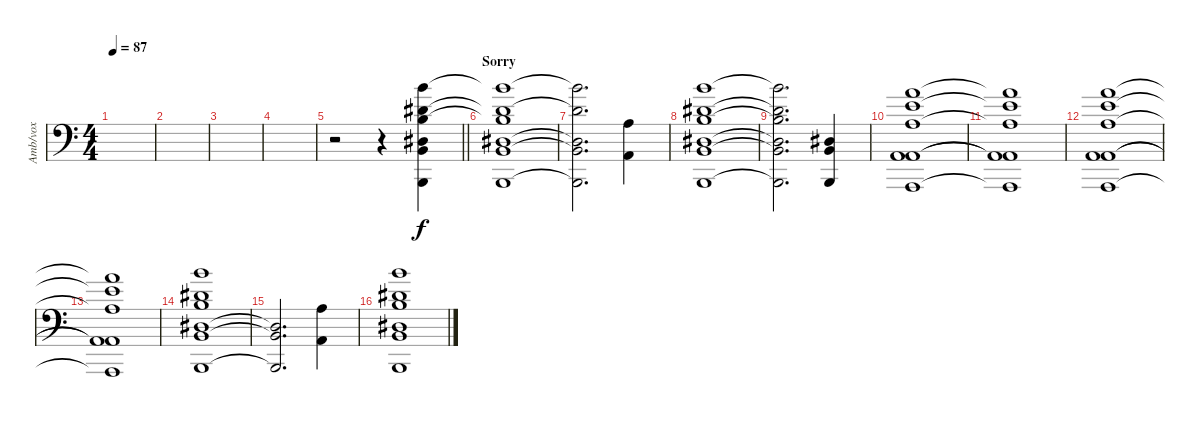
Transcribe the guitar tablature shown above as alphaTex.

\track ("Amb/vox" "Amb/vox") {instrument stringensemble1}
\staff {score}
\tuning (Db4 A3 E3 A2 E2 A1) {hide}
\ts (4 4)
\tempo 87
\clef f4
\ks c
|
|
|
|
\barLineRight lightlight
r.2 r.4 (10.1 6.2 7.3 6.4 7.5 2.6).4{volume 10} |
\section ("" "Sorry ")
(10.1{t} 6.2{t} 7.3{t} 6.4 7.5 2.6).1{volume 13} |
(10.1{t} 6.2{t} 6.4{t} 7.5{t} 2.6{t}).2{d} (5.3 5.5).4 |
(10.1 6.2 7.3 6.4 7.5 2.6).1 |
(10.1{t} 6.2{t} 7.3{t} 6.4{t} 7.5{t} 2.6{t}).2{d} (6.4 7.5 2.6).4 |
(8.1 7.2 5.3 0.4 5.5 0.6).1 |
(8.1{t} 7.2{t} 5.3{t} 0.4{t} 5.5{t} 0.6{t}).1 |
(8.1 7.2 5.3 0.4 5.5 0.6).1 |
(8.1{t} 7.2{t} 5.3{t} 0.4{t} 5.5{t} 0.6{t}).1 |
(10.1 6.2 7.3 6.4 7.5 2.6).1 |
(6.4{t} 7.5{t} 2.6{t}).2{d} (5.3 5.5).4 |
(10.1 6.2 7.3 6.4 7.5 2.6).1
